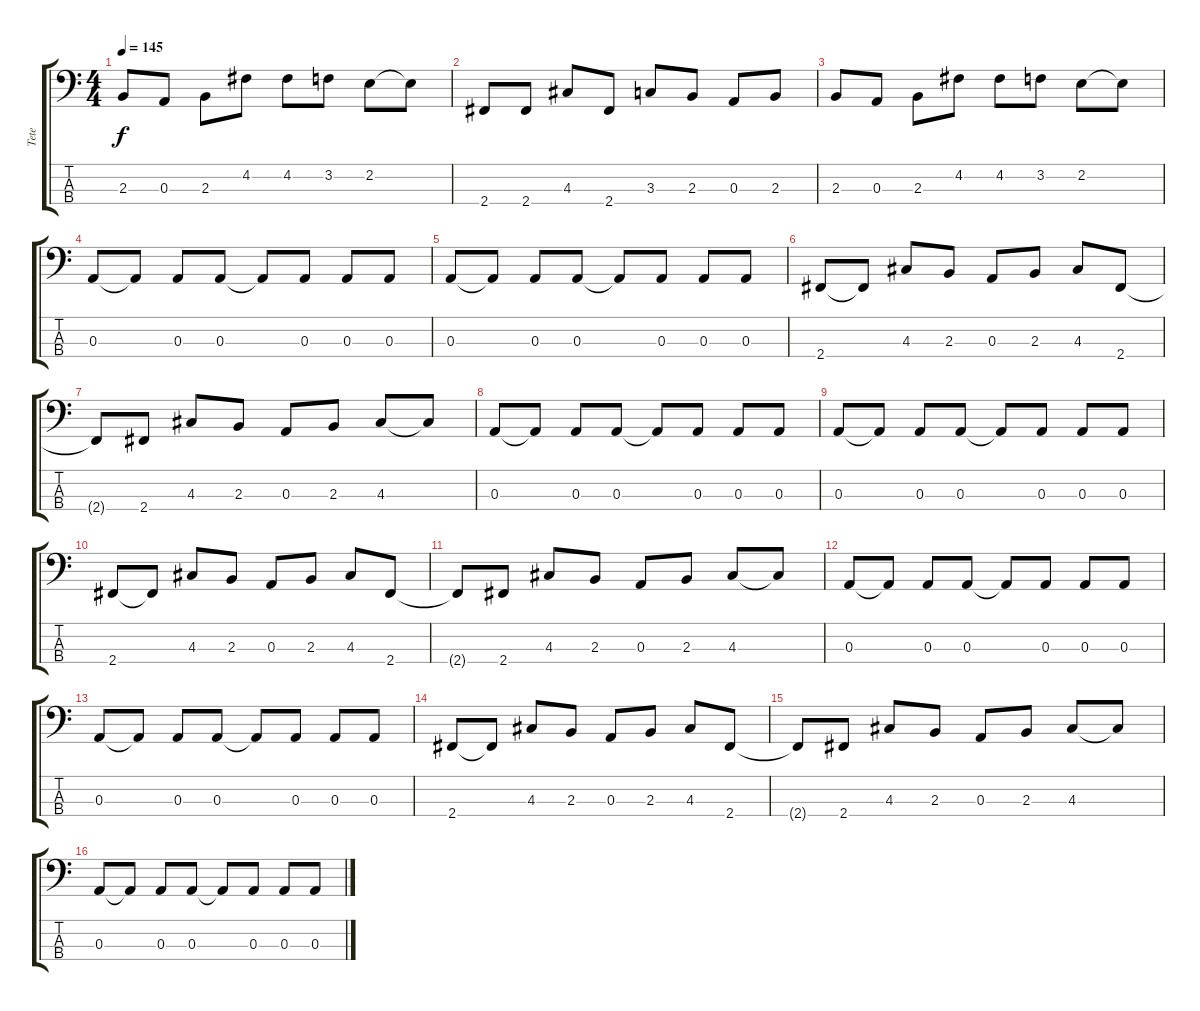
\track ("Tete" "Tete") {instrument electricbassfinger}
\staff {score tabs}
\tuning (G2 D2 A1 E1) {hide}
\ts (4 4)
\tempo 145
\clef f4
\ks c
2.3.8{dy f} 0.3.8 2.3.8 4.2.8 4.2.8 3.2.8 2.2.8 2.2{t}.8 |
2.4.8 2.4.8 4.3.8 2.4.8 3.3.8 2.3.8 0.3.8 2.3.8 |
2.3.8 0.3.8 2.3.8 4.2.8 4.2.8 3.2.8 2.2.8 2.2{t}.8 |
0.3.8 0.3{t}.8 0.3.8 0.3.8 0.3{t}.8 0.3.8 0.3.8 0.3.8 |
0.3.8 0.3{t}.8 0.3.8 0.3.8 0.3{t}.8 0.3.8 0.3.8 0.3.8 |
2.4.8 2.4{t}.8 4.3.8 2.3.8 0.3.8 2.3.8 4.3.8 2.4.8 |
2.4{t}.8 2.4.8 4.3.8 2.3.8 0.3.8 2.3.8 4.3.8 4.3{t}.8 |
0.3.8 0.3{t}.8 0.3.8 0.3.8 0.3{t}.8 0.3.8 0.3.8 0.3.8 |
0.3.8 0.3{t}.8 0.3.8 0.3.8 0.3{t}.8 0.3.8 0.3.8 0.3.8 |
2.4.8 2.4{t}.8 4.3.8 2.3.8 0.3.8 2.3.8 4.3.8 2.4.8 |
2.4{t}.8 2.4.8 4.3.8 2.3.8 0.3.8 2.3.8 4.3.8 4.3{t}.8 |
0.3.8 0.3{t}.8 0.3.8 0.3.8 0.3{t}.8 0.3.8 0.3.8 0.3.8 |
0.3.8 0.3{t}.8 0.3.8 0.3.8 0.3{t}.8 0.3.8 0.3.8 0.3.8 |
2.4.8 2.4{t}.8 4.3.8 2.3.8 0.3.8 2.3.8 4.3.8 2.4.8 |
2.4{t}.8 2.4.8 4.3.8 2.3.8 0.3.8 2.3.8 4.3.8 4.3{t}.8 |
0.3.8 0.3{t}.8 0.3.8 0.3.8 0.3{t}.8 0.3.8 0.3.8 0.3.8
